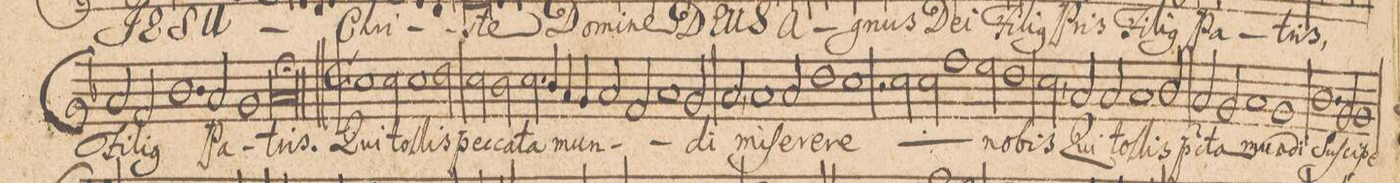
**kern	**text
*I"CANTVS.	*
*clefG2	*
*k[b-]	*
*met(C|)	*
*M2/1	*
2a/	Fi-
2f/	-li-
1.b-	-(us)
=62-	=62-
2a/	Pa-
1g	.
=63-	=63-
0al;	-tris.
=64||	=64||
*M2/1	*
*met(C|)	*
1cc	Qui
2cc\	tol-
1cc\	-lis
=65-	=65-
2dd\	pec-
2cc\	-ca-
2b-\	-ta
=66-	=66-
2.cc\	mun-
4b-/	.
4a/	.
4g/	.
2a/	.
=67-	=67-
2f/	.
1a/	.
2g/	.
=68-	=68-
2a,/	-di
1a/	mi-
2a/	-ſe-
=69-	=69-
1dd	-re-
1cc	-re
=70-	=70-
2r	.
*	*ij
2cc\	mi-
2cc\	-ſe-
1ff\	-re-
=71-	=71-
2ee\	-re
*	*Xij
1dd	no-
=72-	=72-
2cc,<\	-bis
2a/	Qui
2a/	tol-
1a/	-lis
=73-	=73-
2b-/	p(e)c-
2a/	-(ca)-
2g/	-ta
=74-	=74-
1a	mun-
1g	-di
=75-	=75-
1.b-	Su-
2g/	-ſci-
=76-	=76-
1g	-pe
*-	*-
